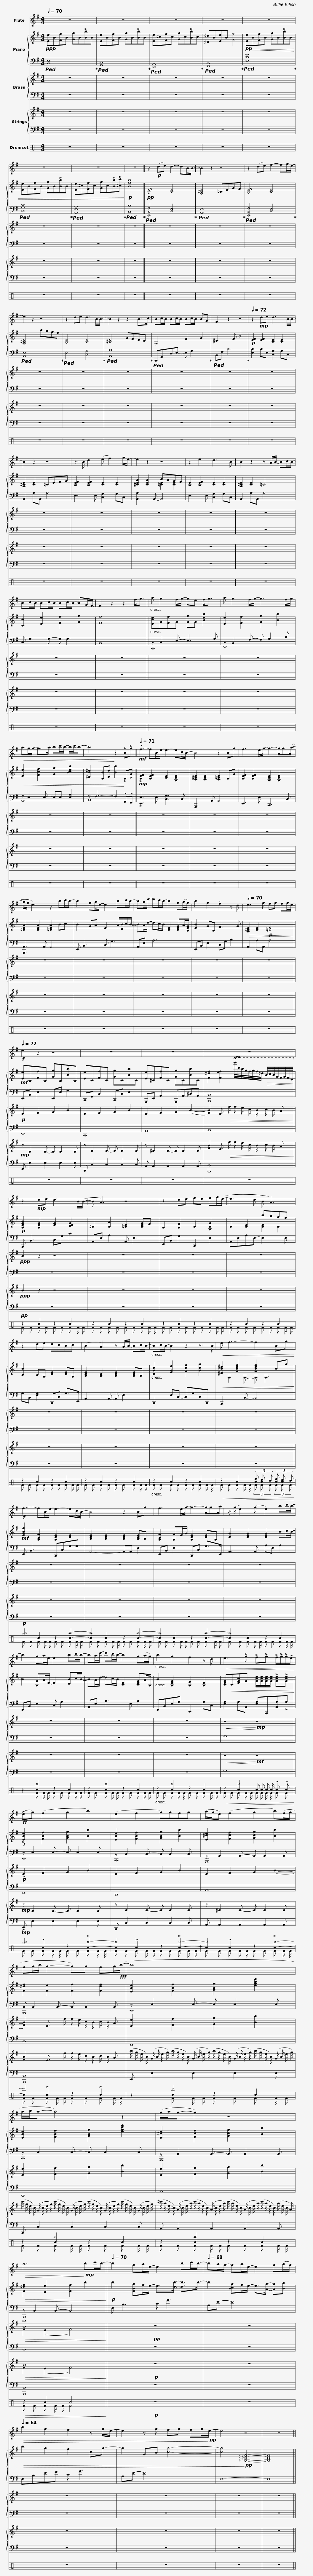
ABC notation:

X:1
%%score 1 { ( 2 4 ) | ( 3 5 ) } { ( 6 8 ) | 7 } { ( 9 11 ) | 10 } ( 12 13 )
L:1/8
Q:1/4=70
M:4/4
I:linebreak $
K:G
V:1 treble
V:2 treble
V:4 treble
V:3 bass
V:5 bass
V:6 treble
V:8 treble
V:7 bass
V:9 treble
V:11 treble
V:10 bass
V:12 perc
K:none
V:13 perc
K:none
V:1
 z8 | z8 | z8 | z8 | z8 |$ %5
 z8 | z8 | z8 || z2!p! (de) d2- dB/B/- | B2 z2 z4 | %10
 z2 (de) f2- fg/e/- |$ e2 z2 z4 | z2 de d3 B/B/- | B2 z2 z2 B>c | Bc/B/- Bc/B/- Bc/B/- BG | %15
 F2 z2 z4 |$[Q:1/4=72] z2!mp! de d3 B/B/- | B2 z2 z4 | z3/2 B/ d2 (e f2) g/e/- | e2 z2 z4 | %20
 z2 e2 d3 B |$ B2 z2 z A/B/- Bc/B/- | Bc/B/- Bc/B/- Bc/B/- BG/F/- | F2 z2 z2 f<g || a g2 f/g/- ge f<g |$ %25
 a g2 f/g/- g3 f/g/ |!<(! ag/g/- g>a bc'/b/- b/c'/b- | b4!<)! z2 !>!B!>!g ||!mf![Q:1/4=71] !>!f2- fB/e/- e2- ec/B/- |$ B4 z2 Bg | %30
 f3 e/g/- g2- g/g(a/- | a/g/ e3) z2 bc'/b/- | b2 ga/e/- e2 bc'/b/- |$ ba/d'/- d'c'/b/- b2 g(a/g/) | b2 g2 .f2 z d | %35
[Q:1/4=70] e3 g fg fg/e/ ||[Q:1/4=72]!f! e2 z2 z4 |$ z8 | z8 | z8 ||$ %40
 z2!mp! de d3 B/(B/- | B A3) z4 | z2 de fe fg/(e/- | e3 d B A3) |$ z2 de dcBc | %45
 (B2 A2) z A/B/- Bc/B/- | Bc/B/- B2 z2 z3/2 B/ |!<(! e f3- f2 Bg!<)! ||$!f! f2- fB/e/- e2- ec/B/- | B4 z2 Bg | %50
 f3 e/g/- g2- g/ga/ | z/ (g/ e2) (g e2) bc'/b/- |$ b2 ga/e/- e2 bc'/b/- | ba/d'/- d'c'/b/- b2 g(a/g/) | b2 g2 f2 z d |$ %55
!<(! e3 !>!g !>!f!>!g !>!f/!>!g/!>!g/!>!e/!<)! ||!ff! (!>!eg) (f2 g2 b2) | (e2 f2 g)gfg |$ (a/g/e) (f2 g2 b)(f/g/ | fg/b/ g2- g)g fg/!fff!(b/- | %60
 b8 |$ a/b/a- a4) z2 | (g/a/g- g2) z4 |!>(! a6!>)!!mp! bc'/b/- ||$[Q:1/4=70] b2 ga/e/- e2 bc'/b/- | %65
[Q:1/4=68] ba/g/- ga/e/- e2 g(a/g/) |[Q:1/4=64]!>(! b2 g2 f2 z g/e/- |$ e2 z g fg fg/!>)!!pp!e/- | e4 z4 | z8 |] %70
V:2
!ppp! [Ee]B[Ff]B [Gg]B!>![Bb]B | [Ee]B[Ff]B [Gg]B!>![Bb]B | [Ee]^c[Ff]c [Gg]c!>![Bb]c | [^D^d]B[Ee]B [Ff]4 |!pp!!<(! [Ee]B[Ff]B [Gg]B!>![Bb]B |$ %5
 [Ee]B[Ff]B [Gg]B!>![Bb]B | [Ee]^c[Ff]c [Gg]c!>![Bb]!>![=cc']!<)! |!p! [Bfb]8 ||!pp! [B,EF]4 [CE]4 | [A,^CE]4 =CEGF | %10
 [B,EF]4 [CE]4 |$ [A,^CE]4 bagf | [B,E]4 [CE]4 | [^CE]4 GFED | G,4 F2 G2 | %15
 ^D3 F B4 |$!p! [EF]2 [EF]2 [CE]2 [CE]2 | [A,^CE]2 [CE]2 =CEFG | [B,EF]2 [B,EF]2 [CE]2 [CE]2 | [^CEA]2 [CEA]2 BAGF | %20
 [B,E]2 [B,EF]2 [CE]2 [CE]2 |$ [A,^CE]2 [CE]2 =C4 | [Cc]2 [Ee]2 [Ff]2 [Gg]2 | [Ff]8 || [Ece]G[Ff]G [Gg]G [Beb]2 |$ %25
 [Ee]2 [Ff]2 [Gg]2 [Bb]2 |!<(! [Ee]2 [Fcf]2 [Gg]2 [Bceb]2 | [^DB^d]2 [B,B][Dd] [Bb]2!<)! !>!B,!>!G ||!mp! !>![B,EF]2 [B,EF]2 [CE]2 [G,CE]2 |$ [A,^CE]2 [A,CE]2 [A,=CE]2 B,G | %30
 [B,EF]2 [B,EF]2 [G,CE]2 [G,CE]2 | [^CEA]2 [CEA]2 [=CEA]2 Bc | B2 GA E2 A/[DB]/c/B/- |$ BA/d/- dc/B/ [CE]2 [CEG]A/[B,EG]/ | [EB]2 GB, F3 G | %35
!>(! [A,^CE]2 [CE]2!p! [=CE]4!>)! ||!mf! [Ee]B,[Ff]B, [Gg]B,[Bb]B, |$ [Ee]C[Ff]C [Gg]C[Bb]C | [Ee]^C[Ff]C [Gg]C[Bb]C | [F^df]2 [Fef]2!8va(! b'/4c''/4b'/4g'/4f'/4g'/4f'/4^d'/4!>(! b/4c'/4b/4g/4f/4g/4f/4d/4!8va)!!>)! ||$ %40
!p! [B,EGB]2 [B,EG]2 [EG]2 [DEG]2 | ^C2 [CA]2 [=CE]2 [CEG]F | B,2 [B,F]2 C2 [G,CG]2 | C2 [CE]2 bagf |$ [B,B]2 B,G, [CE]2 [CE]G, | %45
 [A,CE]2 [A,C]2 [A,CE]2 [A,CE]A, | [CGc]2 [EGe]2 [Fcf]2 [Gcg]2 |!<(! [^DB^d]2 [FBdf]2 [FBdf]2 Bg!<)! ||$!mf! [EGBf]2 [G,B,F]2 [G,CE]2 [CE]2 | [A,CE]2 [A,CE]2 [A,CE]2 [A,CE]A, | %50
 [G,B,F]2 [G,F]E/G/ [G,CE]2 [CE]G, | [CG]2 [CEG]2 [CEG]2 Bc/B/- |$ B2 [B,G]A/E/- E2 [DB]c/B/- | BA/d/- dc/B/ [CE]2 [CEG]A/B,/ | B2 [B,EG]2 [B,F]2 [B,E]2 |$ %55
!<(! [CEG]C[EGc]G [Gce]/[Gce]/[Gce]/[Gce]/ !>![Gce]!>![Gce]!<)! ||!f! !>![EBe]2 [FBf]2 [GBg]2 [Bb]2 | [EBe]2 [FBf]2 [GBg]2 [Bb]2 |$ [E^ce]2 [Fcf]2 [Gcg]2 [Bb]2 | [F^df]2 [Fe]2 [Ff]2 [Fdf]2 | %60
 [EBe]2 [FBf]2 [GBg]2 [egbe']2 |$ [EBe]2 [FBf]2 [GBg]2 [egc'e']2 | [E^ce]2 [Fcf]2 [Gcg]2 [Bb]2 |!>(! [F^df]2 [Ee]2 [Ff]2 b2!>)! ||$!p! b2 [FBg]f/e/- e>[db]- [db]>b- | %65
 b2 [Bcg]f/e/- e>[Ag]- [Ag][Ba] |!>(! b2 g2 f2 cg- |$ g2 GB [cg]4- | [cg]4!>)!!pp! !arpeggio![G,B,^DF]4- | [G,B,DF]8 |] %70
V:3
!ped! [B,,E,]8!ped-up! |!ped! [G,,C,]8!ped-up! |!ped! [E,,A,,]8!ped-up! |!ped! [F,,B,,]8!ped-up! |!ped! [E,B,E]8!ped-up! |$ %5
!ped! [C,G,C]8!ped-up! |!ped! [A,,E,A,]8!ped-up! |!ped! [B,,B,]8!ped-up! ||!ped! [E,,B,,F,]4 [C,E,]4!ped-up! |!ped! [A,,E,]8!ped-up! | %10
!ped! [E,,B,,F,]4 [C,E,]4!ped-up! |$!ped! [A,,E,]8!ped-up! |!ped! E,4 [C,G,]4!ped-up! |!ped! [A,,A,]8!ped-up! |!ped! C,,G,,D,E,- E, G,3!ped-up! | %15
!ped! B,,F, B,6!ped-up! |$ [E,B,]2 B,E, [C,G,]2 G,C, | A,,2 A,A,, A,4 | E,3 E, [C,G,]2 G,C, | [A,,A,]3 A,,- A,,4 | %20
 E,3 E, [C,G,]2 G,C, |$ A,,2 A,A,, A,4 | C, G,2 G,- G, G,3 | B,,8 || z C,2 E,- E,3 G, |$ %25
 z B,,2 F,- F, G,2 B, | z E,2 E,- E,E, [E,A,]2 | z F,3- F,2 !>!G,,!>!F,, || !>![E,,E,]3 E, [C,G,]3 C, |$ A,,,3 A,, A,,4 | %30
 E,,3 E, C,,3 C, | [A,,,A,,]3 A,, A,,4 | E,, B,,3 C, G,3 |$ A,,E, A,6 | E,,B,, E,2 C,G, B,2 | %35
 A,,2 A,A,, A,4 || E,,B,, E,2 E,,E, G,2 |$ C,,G,, C,2 C,,C, E,2 | A,,,E,, A,,2 A,,,A,,^C,A,, | [B,,,B,,]8 ||$ %40
 B,,, B,,3 C,G, C2 | A,,E, A,2 A,, E,3 | E,,B,, G,2 C,,2 E,2 | A,,E,A,E,- E,3 E, |$ G,B,, [E,G,]2 C,,C, G,>E,, | %45
 A,,3 A,,- A,, E,3 | C,,2 E,C,- C,G,C,C,, | B,,,3 B,,- B,,4 ||$ E,, B,,3 C,,C,G,G, | A,,4- A,,A,, E,2 | %50
 E,,B,, E,2 C,,C, G,>E,, | A,,3 A,, A,E, A,2 |$ E,,B,, E,2 C, G,3 | A,,E, A,3 E, A,2 | E,,B,,E,G, C,,2 G,C, |$ %55
 [E,G,]2 G,A,, [E,G,]A,,,[A,,G,]!>!G, || z E,2 E,- E, E,2 E, | z C,2 C,- C, C,2 C, |$ z A,,2 A,,- A,, A,,2 A,, | B,, B,,2 B,,- B,, B,,2 B,, | %60
 z E,2 E,- E, E,2 E, |$ z C,2 C,- C, C,2 C, | z A,,2 A,,- A,, A,,2 A,, | z B,,2 B,,- B,,4 ||$ E, B,3 C G3 | %65
 A,E- E6 | E,B,EF C G3 |$ A,E- E6 | E,8- | E,8 |] %70
V:4
 x8 | x8 | x8 | x8 | x8 |$ %5
 x8 | x8 | x8 || x8 | x8 | %10
 x8 |$ x8 | x8 | x8 | x8 | %15
 x8 |$ x8 | x8 | x8 | x4 [=CE]2 [CE]2 | %20
 x8 |$ x8 | x8 | x8 || x8 |$ %25
 x8 | x8 | x8 || x8 |$ x8 | %30
 x8 | x8 | x8 |$ x8 | x8 | %35
 x8 || x8 |$ x8 | x8 | x4!8va(! x4!8va)! ||$ %40
 x8 | x8 | x8 | x4 [CE]2 C2 |$ x8 | %45
 x8 | x8 | x F,2 F,- F, F,3 ||$ x8 | x8 | %50
 x8 | x8 |$ x8 | x8 | x8 |$ %55
 x8 || x8 | x8 |$ x8 | x8 | %60
 x8 |$ x8 | x8 | x8 ||$ x8 | %65
 x8 | x8 |$ x8 | x8 | x8 |] %70
V:5
 x8 | x8 | x8 | x8 | x8 |$ %5
 x8 | x8 | x8 || x8 | x8 | %10
 x8 |$ x8 | x8 | x8 | x8 | %15
 x8 |$ x8 | x8 | x8 | x8 | %20
 x8 |$ x8 | x8 | x8 || C,,8 |$ %25
 E,,8 | A,,8 | B,,8 || x8 |$ x8 | %30
 x8 | x8 | x8 |$ x8 | x8 | %35
 x8 || x8 |$ x8 | x8 | x8 ||$ %40
 x8 | x8 | x8 | x8 |$ x8 | %45
 x8 | x8 | x8 ||$ x8 | x8 | %50
 x8 | x8 |$ x8 | x8 | x8 |$ %55
 x8 || E,,8 | C,,8 |$ A,,,8 | B,,,8 | %60
 E,,8 |$ C,,8 | A,,,8 | B,,,8 ||$ x8 | %65
 x8 | x8 |$ x8 | x8 | x8 |] %70
V:6
 z8 | z8 | z8 | z8 | z8 |$ %5
 z8 | z8 | z8 || z8 | z8 | %10
 z8 |$ z8 | z8 | z8 | z8 | %15
 z8 |$ z8 | z8 | z8 | z8 | %20
 z8 |$ z8 | z8 | z8 || z8 |$ %25
 z8 | z8 | z8 || z8 |$ z8 | %30
 z8 | z8 | z8 |$ z8 | z8 | %35
 z8 ||!p! E2 F2 G2 B2 |$ E2 F2 G2 B2 | E2 F2 G2 (B2- | [FB]2) E3/2!>(! f/ f/ e/ c/ B/ c/ B/ A!>)! ||$ %40
!ppp! B2 z2 z4 | z8 | z8 | z8 |$ z8 | %45
 z8 | z8 | z8 ||$ z8 | z8 | %50
 z8 | z8 |$ z8 | z8 | z8 |$ %55
!<(! z4!<)!!mp! z4 ||!p! !>!E2 F2 G2 B2 | E2 F2 G2 B2 |$ E2 F2 G2 (B2- | [FB]2) E3/2 f/ f/ e/ c/ B/ c/ B/ A | %60
 [Ee]2 [Ff]2 [Gg]2 [Bb]2 |$ [Ee]2 [Ff]2 [Gg]2 [Bb]2 | [Ee]2 [Ff]2 [Gg]2 [Bb]2 |!>(! [Bb]8!>)! ||$!pp! z8 | %65
 z8 | z8 |$ z8 | z8 | z8 |] %70
V:7
 z8 | z8 | z8 | z8 | z8 |$ %5
 z8 | z8 | z8 || z8 | z8 | %10
 z8 |$ z8 | z8 | z8 | z8 | %15
 z8 |$ z8 | z8 | z8 | z8 | %20
 z8 |$ z8 | z8 | z8 || z8 |$ %25
 z8 | z8 | z8 || z8 |$ z8 | %30
 z8 | z8 | z8 |$ z8 | z8 | %35
 z8 || E,,8 |$ C,,8 | A,,8 | B,,8 ||$ %40
 z8 | z8 | z8 | z8 |$ z8 | %45
 z8 | z8 | z8 ||$ z8 | z8 | %50
 z8 | z8 |$ z8 | z8 | z8 |$ %55
 G,8 || E,,8 | C,,8 |$ A,,8 | B,,8 | %60
 E,,8 |$ C,,8 | A,,8 | B,,8 ||$ z8 | %65
 z8 | z8 |$ z8 | z8 | z8 |] %70
V:8
 x8 | x8 | x8 | x8 | x8 |$ %5
 x8 | x8 | x8 || x8 | x8 | %10
 x8 |$ x8 | x8 | x8 | x8 | %15
 x8 |$ x8 | x8 | x8 | x8 | %20
 x8 |$ x8 | x8 | x8 || x8 |$ %25
 x8 | x8 | x8 || x8 |$ x8 | %30
 x8 | x8 | x8 |$ x8 | x8 | %35
 x8 || x8 |$ x8 | x8 | x8 ||$ %40
 x8 | x8 | x8 | x8 |$ x8 | %45
 x8 | x8 | x8 ||$ x8 | x8 | %50
 x8 | x8 |$ x8 | x8 | x8 |$ %55
 x8 || x8 | x8 |$ x8 | x8 | %60
 x8 |$ x8 | x8 | F2 (E2 F4) ||$ x8 | %65
 x8 | x8 |$ x8 | x8 | x8 |] %70
V:9
 z8 | z8 | z8 | z8 | z8 |$ %5
 z8 | z8 | z8 || z8 | z8 | %10
 z8 |$ z8 | z8 | z8 | z8 | %15
 z8 |$ z8 | z8 | z8 | z8 | %20
 z8 |$ z8 | z8 | z8 || z8 |$ %25
 z8 | z8 | z8 || z8 |$ z8 | %30
 z8 | z8 | z8 |$ z8 | z8 | %35
 z8 ||!mp! z B,2 B,- B, B,2 B, |$ z C2 C- C C2 C | z ^C2 C- C C2 C | [FB]2 E3/2!>(! f/ f/ e/ c/ B/ c/ B/ A!>)! ||$ %40
!ppp! B2 z2 z4 | z8 | z8 | z8 |$ z8 | %45
 z8 | z8 | z8 ||$ z8 | z8 | %50
 z8 | z8 |$ z8 | z8 | z8 |$ %55
!<(! z4!<)!!mf! z4 ||!mp! z B,2 B,- B, B,2 B, | z C2 C- C C2 C |$ z ^C2 C- C C2 C | [FB]2 E3/2 f/ f/ e/ c/ B/ c/ B/ A | %60
 (b/4 g/4 e/4 B/4) (G/4 B/4 e/4 g/4) (b/4 g/4 e/4 B/4) (G/4 B/4 e/4 g/4) (b/4 g/4 e/4 B/4) (G/4 B/4 e/4 g/4) (b/4 g/4 e/4 B/4) (G/4 B/4 e/4 g/4) |$ (c'/4 g/4 e/4 c/4) (G/4 c/4 e/4 g/4) (c'/4 g/4 e/4 c/4) (G/4 c/4 e/4 g/4) (c'/4 g/4 e/4 c/4) (G/4 c/4 e/4 g/4) (c'/4 g/4 e/4 c/4) (G/4 c/4 e/4 g/4) | (^c'/4 a/4 e/4 ^c/4) (A/4 c/4 e/4 a/4) (c'/4 a/4 e/4 c/4) (A/4 c/4 e/4 a/4) (c'/4 a/4 e/4 c/4) (A/4 c/4 e/4 a/4) (c'/4 a/4 e/4 c/4) (a/4 e/4 c/4 A/4) |!>(! B8!>)! ||$!p! z8 | %65
 z8 | z8 |$ z8 | z8 | z8 |] %70
V:10
 z8 | z8 | z8 | z8 | z8 |$ %5
 z8 | z8 | z8 || z8 | z8 | %10
 z8 |$ z8 | z8 | z8 | z8 | %15
 z8 |$ z8 | z8 | z8 | z8 | %20
 z8 |$ z8 | z8 | z8 || z8 |$ %25
 z8 | z8 | z8 || z8 |$ z8 | %30
 z8 | z8 | z8 |$ z8 | z8 | %35
 z8 || E,, E,2 E,2 E,2 E, |$ C,, C,2 C,2 C,2 C, | A,, A,,2 A,,2 A,,2 A,, | [B,,,B,,]8 ||$ %40
 z8 | z8 | z8 | z8 |$ z8 | %45
 z8 | z8 | z8 ||$ z8 | z8 | %50
 z8 | z8 |$ z8 | z8 | z8 |$ %55
 G,8 || !>!E,, E,2 E,2 E,2 E, | C,, C,2 C,2 C,2 C, |$ A,, A,,2 A,,2 A,,2 A,, | [B,,,B,,]8 | %60
 E,, E,2 E,2 E,2 E, |$ C,, C,2 C,2 C,2 C, | A,, A,,2 A,,2 A,,2 A,, | [B,,,B,,]8 ||$ z8 | %65
 z8 | z8 |$ z8 | z8 | z8 |] %70
V:11
 x8 | x8 | x8 | x8 | x8 |$ %5
 x8 | x8 | x8 || x8 | x8 | %10
 x8 |$ x8 | x8 | x8 | x8 | %15
 x8 |$ x8 | x8 | x8 | x8 | %20
 x8 |$ x8 | x8 | x8 || x8 |$ %25
 x8 | x8 | x8 || x8 |$ x8 | %30
 x8 | x8 | x8 |$ x8 | x8 | %35
 x8 || x8 |$ x8 | x8 | x8 ||$ %40
 x8 | x8 | x8 | x8 |$ x8 | %45
 x8 | x8 | x8 ||$ x8 | x8 | %50
 x8 | x8 |$ x8 | x8 | x8 |$ %55
 x8 || x8 | x8 |$ x8 | x8 | %60
 x8 |$ x8 | x8 | F2 (E2 F4) ||$ x8 | %65
 x8 | x8 |$ x8 | x8 | x8 |] %70
V:12
[K:C] z8 | z8 | z8 | z8 | z8 |$ %5
 z8 | z8 | z8 || z8 | z8 | %10
 z8 |$ z8 | z8 | z8 | z8 | %15
 z8 |$ z8 | z8 | z8 | z8 | %20
 z8 |$ z8 | z8 | z8 || z8 |$ %25
 z8 | z8 | z8 || z8 |$ z8 | %30
 z8 | z8 | z8 |$ z8 | z8 | %35
 z8 || z8 |$ z8 | z8 | z8 ||$ %40
!pp! z2 c2 z2 c2 | z2 c2 z2 c2 | z2 c2 z2 c2 | z2 c2 z2 c2 |$ z2 c2 z2 c2 | %45
 z2 c2 z2 c2 | z2 c2 z2 c2 |!<(! z2 c2 (3[cf] [ce] d (3[cf] [ce] d!<)! ||$!p! [^a^b]2 c2 z2 [c^b]2- | [c^b]2 c2 z2 [c^b]2- | %50
 [c^b]2 c2 z2 [c^b]2- | [c^b]2 c2 z2 c2 |$ z2 [c^b]2 z2 c2 | z2 [c^b]2 z2 c2 | z2 [c^b]2 z2 c2 |$ %55
!<(! z2 [c^b]2 c/ c/ c/ c/ !>!c !>!c!<)! ||!mp! [^a^b]2 !>!c2 z2 !>![c^b]2- | [c^b]2 !>!c2 z2 !>![c^b]2- |$ [c^b]2 !>!c2 z2 !>![c^b]2- | [c^b]2 !>!c2 z2 !>!c2 | %60
 z2 [c^b]2 z2 c2 |$ z2 [c^b]2 z2 c2 | z2 [c^b]2 z2 c2 |!>(! z2 c2 c4!>)! ||$!p! z8 | %65
 z8 | z8 |$ z8 | z8 | z8 |] %70
V:13
[K:C] x8 | x8 | x8 | x8 | x8 |$ %5
 x8 | x8 | x8 || x8 | x8 | %10
 x8 |$ x8 | x8 | x8 | x8 | %15
 x8 |$ x8 | x8 | x8 | x8 | %20
 x8 |$ x8 | x8 | x8 || x8 |$ %25
 x8 | x8 | x8 || x8 |$ x8 | %30
 x8 | x8 | x8 |$ x8 | x8 | %35
 x8 || x8 |$ x8 | x8 | x8 ||$ %40
 F F F F F F F F/ F/ | F F F F F F F F/ F/ | F F F F F F F F/ F/ | F F F F F F F F/ F/ |$ F F F F F F F F/ F/ | %45
 F F F F F F F F/ F/ | F F F F F F F F/ F/ | F F F F/ F/ (3F F F (3F F F ||$ F F F F/ F/ F F F F/ F/ | F F F F/ F/ F F F F/ F/ | %50
 F F F F/ F/ F F F F/ F/ | F F F F/ F/ F F F F/ F/ |$ z2 F F/ F/ F F F F/ F/ | F F F F/ F/ F F F F/ F/ | F F F F/ F/ F F F F/ F/ |$ %55
 F F F F/ F/ F/ F/ F/ F/ F F || F F F F/ F/ F F F F/ F/ | F F F F/ F/ F F F F/ F/ |$ F F F F/ F/ F F F F/ F/ | F F F F/ F/ F F F F/ F/ | %60
 z2 F F/ F/ F F F F/ F/ |$ F F F F/ F/ F F F F/ F/ | F F F F/ F/ F F F F/ F/ | F F F F/ F/ F4 ||$ z8 | %65
 x8 | x8 |$ x8 | x8 | x8 |] %70
